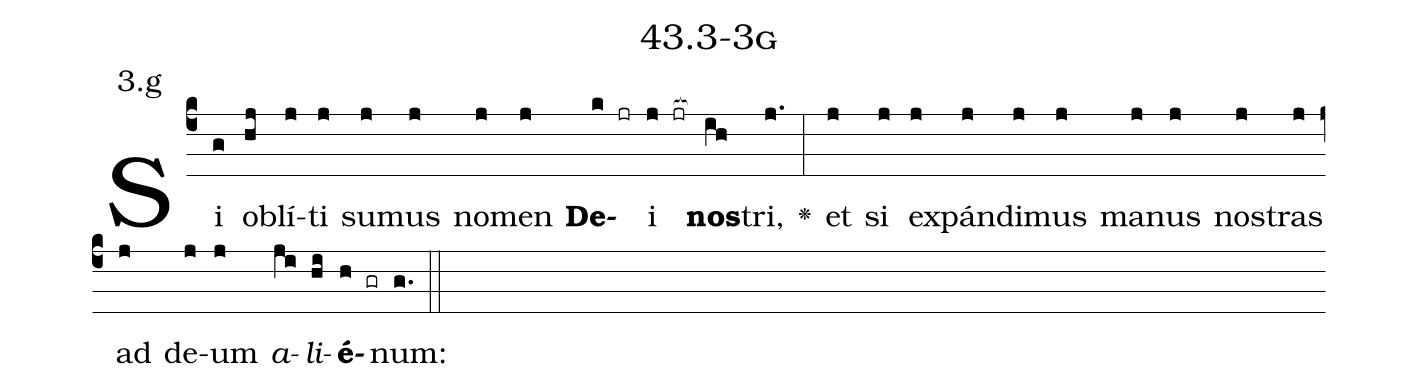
name: 43.3-3g;
annotation: 3.g;
%%
(c4)Si(g) ob(hj)lí(j)ti(j) su(j)mus(j) no(j)men(j) <b>De</b>(k jr)i(j jr[ocb:1{]) <b>nos</b>(ih[ocb:0}])tri,(j.) <v>\greheightstar</v>(:) et(j) si(j) ex(j)pán(j)di(j)mus(j) ma(j)nus(j) nos(j)tras(j) ad(j) de(j)um(j) <i>a</i>(ji)<i>li</i>(hi)<b>é</b>(h gr)num:(g.) (::)


%E(j) u(j) o(ji) u(hi) a(h) e.(g.) (::)
